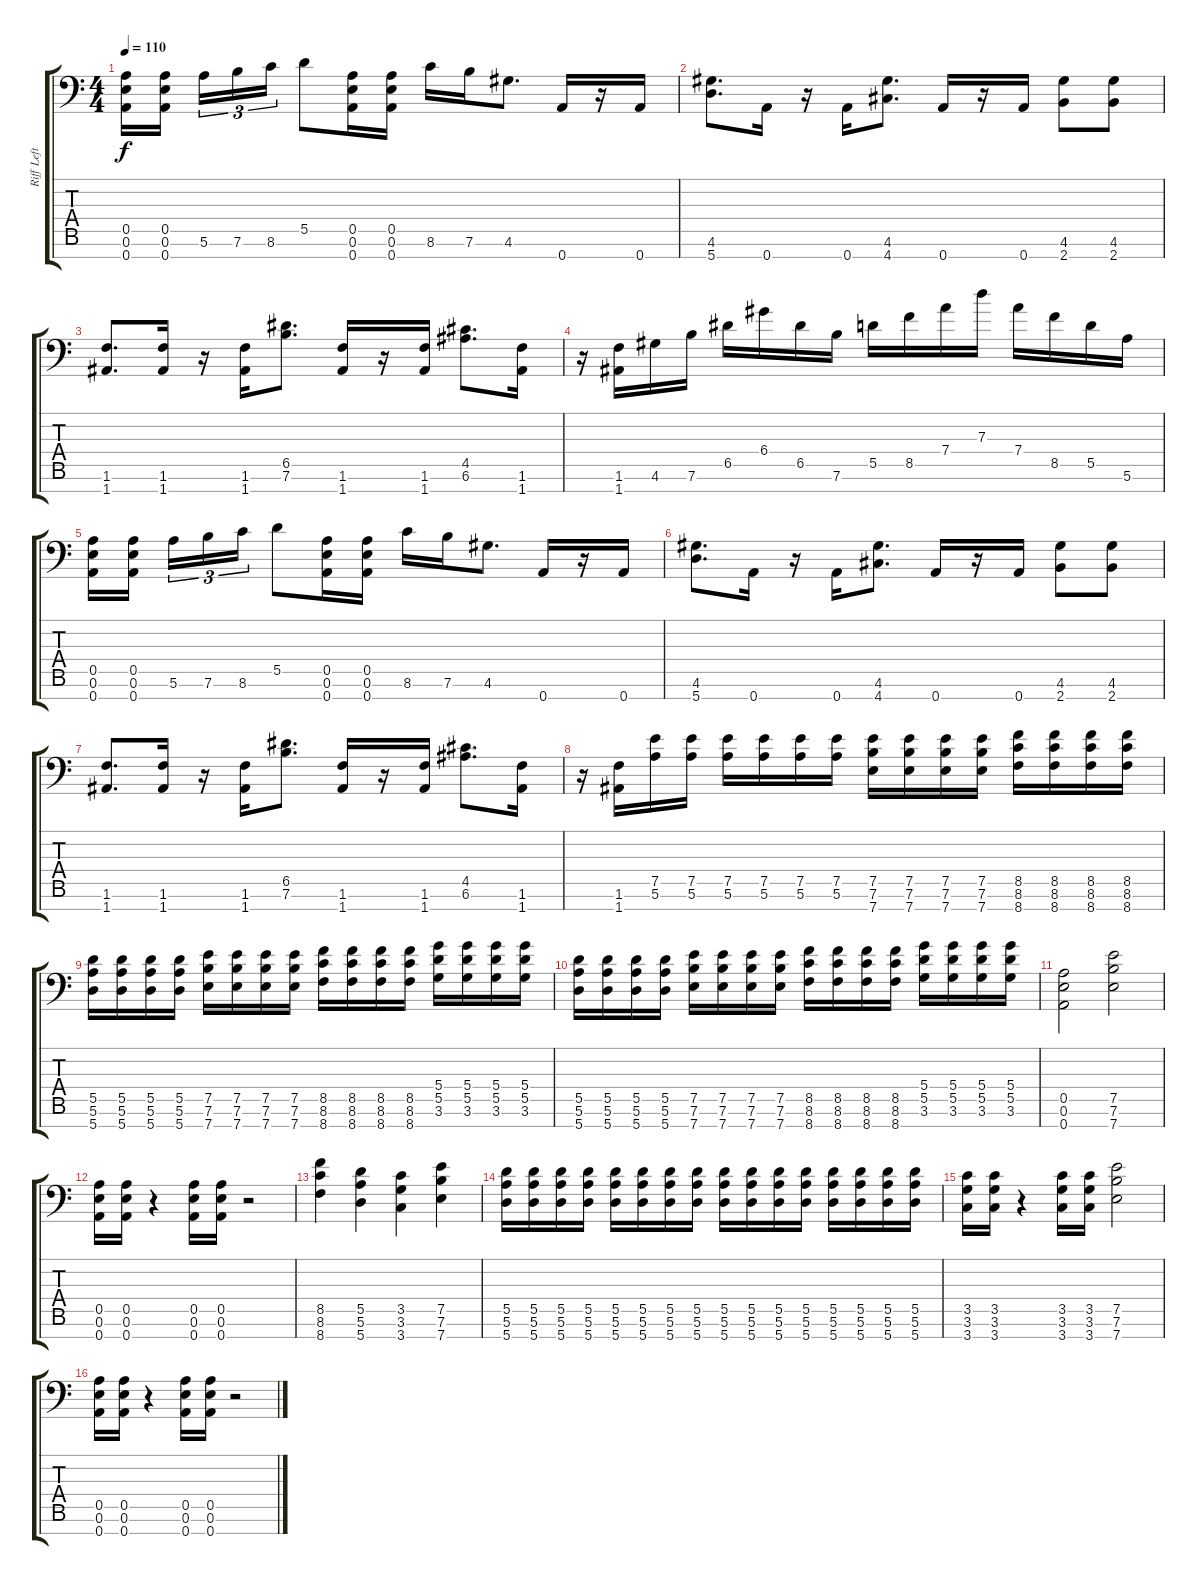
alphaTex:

\track ("Riff Left" "Riff Left") {instrument distortionguitar}
\staff {score tabs}
\tuning (F4 C4 G3 D3 A2 E2 A1) {hide}
\ts (4 4)
\tempo 110
\clef f4
\ks c
(0.5 0.6 0.7).16{dy f} (0.5 0.6 0.7).16{beam splitsecondary} 5.6.16{tu (3 2)} 7.6.16{tu (3 2)} 8.6.16{tu (3 2)} 5.5.8 (0.5 0.6 0.7).16 (0.5 0.6 0.7).16 8.6.16 7.6.16 4.6.8{d} 0.7.16 r.16 0.7.16 |
(4.6 5.7).8{d} 0.7.16 r.16 0.7.16 (4.6 4.7).8{d} 0.7.16 r.16 0.7.16 (4.6 2.7).8 (4.6 2.7).8 |
(1.6 1.7).8{d} (1.6 1.7).16 r.16 (1.6 1.7).16 (6.5 7.6).8{d} (1.6 1.7).16 r.16 (1.6 1.7).16 (4.5 6.6).8{d} (1.6 1.7).16 |
r.16 (1.6 1.7).16 4.6.16 7.6.16 6.5.16 6.4.16 6.5.16 7.6.16 5.5.16 8.5.16 7.4.16 7.3.16 7.4.16 8.5.16 5.5.16 5.6.16 |
(0.5 0.6 0.7).16 (0.5 0.6 0.7).16{beam splitsecondary} 5.6.16{tu (3 2)} 7.6.16{tu (3 2)} 8.6.16{tu (3 2)} 5.5.8 (0.5 0.6 0.7).16 (0.5 0.6 0.7).16 8.6.16 7.6.16 4.6.8{d} 0.7.16 r.16 0.7.16 |
(4.6 5.7).8{d} 0.7.16 r.16 0.7.16 (4.6 4.7).8{d} 0.7.16 r.16 0.7.16 (4.6 2.7).8 (4.6 2.7).8 |
(1.6 1.7).8{d} (1.6 1.7).16 r.16 (1.6 1.7).16 (6.5 7.6).8{d} (1.6 1.7).16 r.16 (1.6 1.7).16 (4.5 6.6).8{d} (1.6 1.7).16 |
r.16 (1.6 1.7).16 (7.5 5.6).16 (7.5 5.6).16 (7.5 5.6).16 (7.5 5.6).16 (7.5 5.6).16 (7.5 5.6).16 (7.5 7.6 7.7).16 (7.5 7.6 7.7).16 (7.5 7.6 7.7).16 (7.5 7.6 7.7).16 (8.5 8.6 8.7).16 (8.5 8.6 8.7).16 (8.5 8.6 8.7).16 (8.5 8.6 8.7).16 |
(5.5 5.6 5.7).16 (5.5 5.6 5.7).16 (5.5 5.6 5.7).16 (5.5 5.6 5.7).16 (7.5 7.6 7.7).16 (7.5 7.6 7.7).16 (7.5 7.6 7.7).16 (7.5 7.6 7.7).16 (8.5 8.6 8.7).16 (8.5 8.6 8.7).16 (8.5 8.6 8.7).16 (8.5 8.6 8.7).16 (5.4 5.5 3.6).16 (5.4 5.5 3.6).16 (5.4 5.5 3.6).16 (5.4 5.5 3.6).16 |
(5.5 5.6 5.7).16 (5.5 5.6 5.7).16 (5.5 5.6 5.7).16 (5.5 5.6 5.7).16 (7.5 7.6 7.7).16 (7.5 7.6 7.7).16 (7.5 7.6 7.7).16 (7.5 7.6 7.7).16 (8.5 8.6 8.7).16 (8.5 8.6 8.7).16 (8.5 8.6 8.7).16 (8.5 8.6 8.7).16 (5.4 5.5 3.6).16 (5.4 5.5 3.6).16 (5.4 5.5 3.6).16 (5.4 5.5 3.6).16 |
(0.5 0.6 0.7).2 (7.5 7.6 7.7).2 |
(0.5 0.6 0.7).16 (0.5 0.6 0.7).16 r.4 (0.5 0.6 0.7).16 (0.5 0.6 0.7).16 r.2 |
(8.5 8.6 8.7).4 (5.5 5.6 5.7).4 (3.5 3.6 3.7).4 (7.5 7.6 7.7).4 |
(5.5 5.6 5.7).16 (5.5 5.6 5.7).16 (5.5 5.6 5.7).16 (5.5 5.6 5.7).16 (5.5 5.6 5.7).16 (5.5 5.6 5.7).16 (5.5 5.6 5.7).16 (5.5 5.6 5.7).16 (5.5 5.6 5.7).16 (5.5 5.6 5.7).16 (5.5 5.6 5.7).16 (5.5 5.6 5.7).16 (5.5 5.6 5.7).16 (5.5 5.6 5.7).16 (5.5 5.6 5.7).16 (5.5 5.6 5.7).16 |
(3.5 3.6 3.7).16 (3.5 3.6 3.7).16 r.4 (3.5 3.6 3.7).16 (3.5 3.6 3.7).16 (7.5 7.6 7.7).2 |
(0.5 0.6 0.7).16 (0.5 0.6 0.7).16 r.4 (0.5 0.6 0.7).16 (0.5 0.6 0.7).16 r.2
